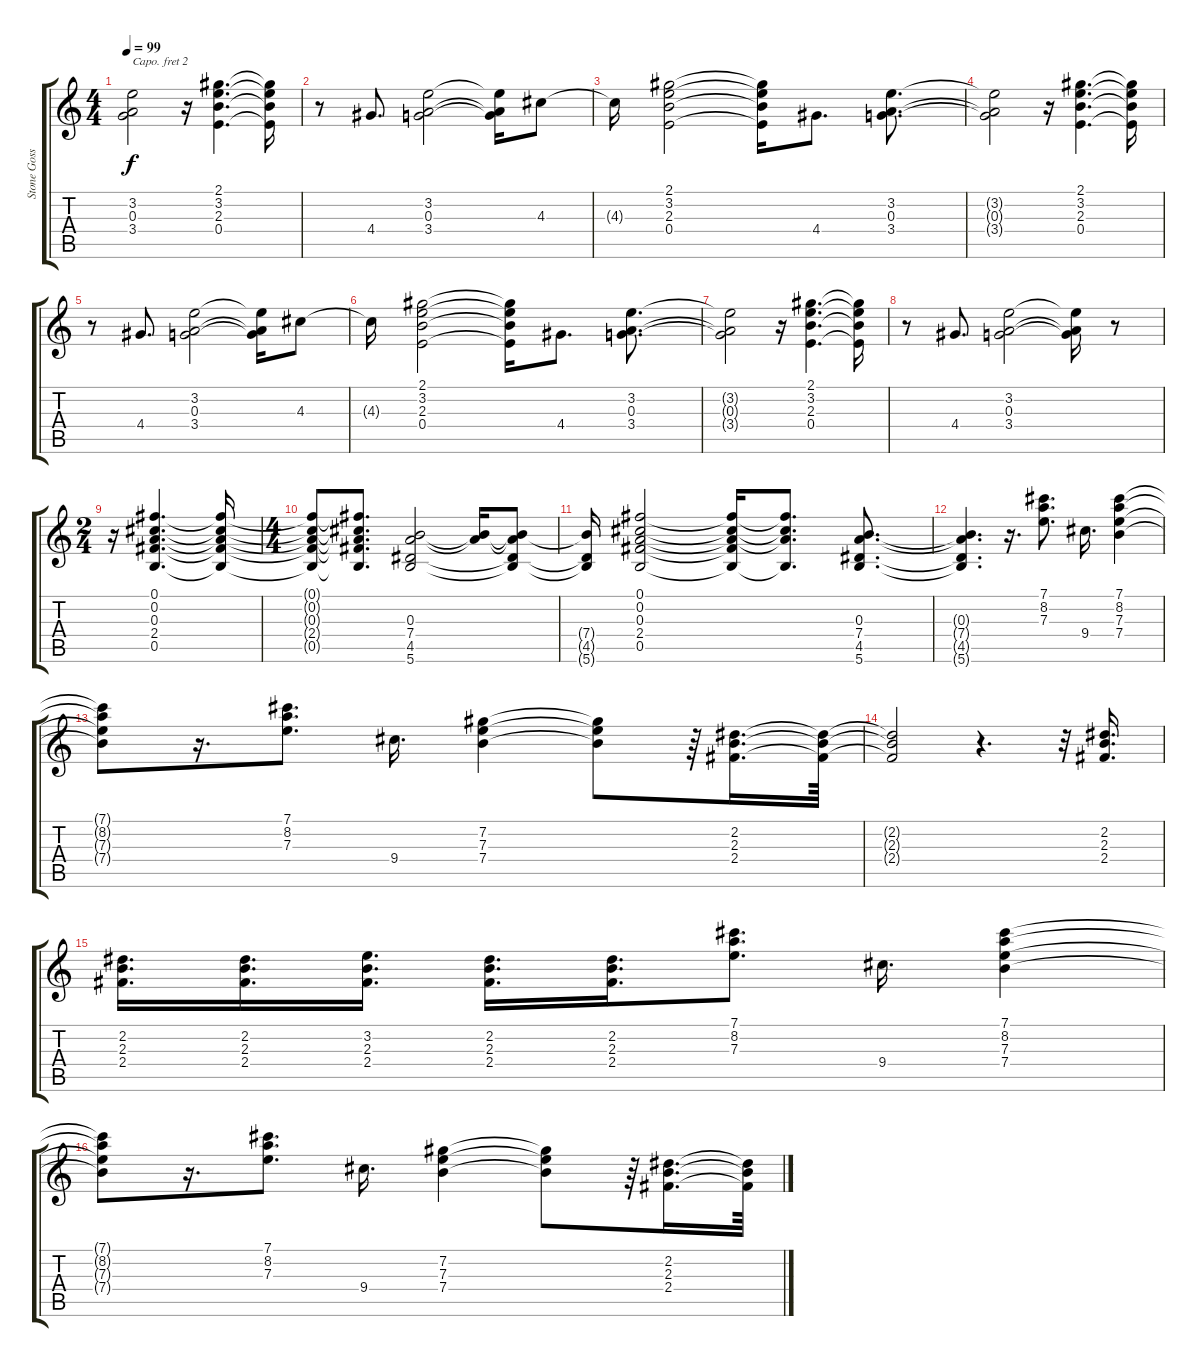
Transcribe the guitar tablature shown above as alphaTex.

\track ("Stone Gossard" "Stone Goss") {instrument overdrivenguitar}
\staff {score tabs}
\capo 2
\tuning (E4 B3 G3 D3 A2 E2) {hide}
\ts (4 4)
\tempo 99
\clef g2
\ks c
(3.2{t} 0.3{t} 3.4{t}).2{dy f} r.16 (2.1 3.2 2.3 0.4).4{d} (2.1{t} 3.2{t} 2.3{t} 0.4{t}).16 |
r.8 4.4.8{d} (3.2 0.3 3.4).2 (3.2{t} 0.3{t} 3.4{t}).16 4.3.8 |
4.3{t}.16 (2.1 3.2 2.3 0.4).2 (2.1{t} 3.2{t} 2.3{t} 0.4{t}).16 4.4.8{d} (3.2 0.3 3.4).8{d} |
(3.2{t} 0.3{t} 3.4{t}).2 r.16 (2.1 3.2 2.3 0.4).4{d} (2.1{t} 3.2{t} 2.3{t} 0.4{t}).16 |
r.8 4.4.8{d} (3.2 0.3 3.4).2 (3.2{t} 0.3{t} 3.4{t}).16 4.3.8 |
4.3{t}.16 (2.1 3.2 2.3 0.4).2 (2.1{t} 3.2{t} 2.3{t} 0.4{t}).16 4.4.8{d} (3.2 0.3 3.4).8{d} |
(3.2{t} 0.3{t} 3.4{t}).2 r.16 (2.1 3.2 2.3 0.4).4{d} (2.1{t} 3.2{t} 2.3{t} 0.4{t}).16 |
r.8 4.4.8{d} (3.2 0.3 3.4).2 (3.2{t} 0.3{t} 3.4{t}).16 r.8 |
\ts (2 4)
r.16 (0.1 0.2 0.3 2.4 0.5).4{d} (0.1{t} 0.2{t} 0.3{t} 2.4{t} 0.5{t}).16 |
\ts (4 4)
(0.1{t} 0.2{t} 0.3{t} 2.4{t} 0.5{t}).8 (0.1{t} 0.2{t} 0.3{t} 2.4{t} 0.5{t}).8{d} (0.3 7.4 4.5 5.6).2 (0.3{t} 7.4{t}).16 (0.3{t} 7.4{t} 4.5{t} 5.6{t}).8 |
(7.4{t} 4.5{t} 5.6{t}).16 (0.1 0.2 0.3 2.4 0.5).2 (0.1{t} 0.2{t} 0.3{t} 2.4{t} 0.5{t}).16 (0.1{t} 0.2{t} 0.3{t} 0.5{t}).8{d} (0.3 7.4 4.5 5.6).8{d} |
(0.3{t} 7.4{t} 4.5{t} 5.6{t}).4{d} r.16{d} (7.1 8.2 7.3).8{d} 9.4.16{d} (7.1 8.2 7.3 7.4).4 |
(7.1{t} 8.2{t} 7.3{t} 7.4{t}).8 r.16{d} (7.1 8.2 7.3).8{d} 9.4.16{d} (7.2 7.3 7.4).4 (7.2{t} 7.3{t} 7.4{t}).8 r.64 (2.2 2.3 2.4).16{d} (2.2{t} 2.3{t} 2.4{t}).64 |
(2.2{t} 2.3{t} 2.4{t}).2 r.4{d} r.32 (2.2 2.3 2.4).16{d} |
(2.2 2.3 2.4).16{d} (2.2 2.3 2.4).16{d} (3.2 2.3 2.4).16{d} (2.2 2.3 2.4).16{d} (2.2 2.3 2.4).16{d} (7.1 8.2 7.3).8{d} 9.4.16{d} (7.1 8.2 7.3 7.4).4 |
(7.1{t} 8.2{t} 7.3{t} 7.4{t}).8 r.16{d} (7.1 8.2 7.3).8{d} 9.4.16{d} (7.2 7.3 7.4).4 (7.2{t} 7.3{t} 7.4{t}).8 r.64 (2.2 2.3 2.4).16{d} (2.2{t} 2.3{t} 2.4{t}).64
